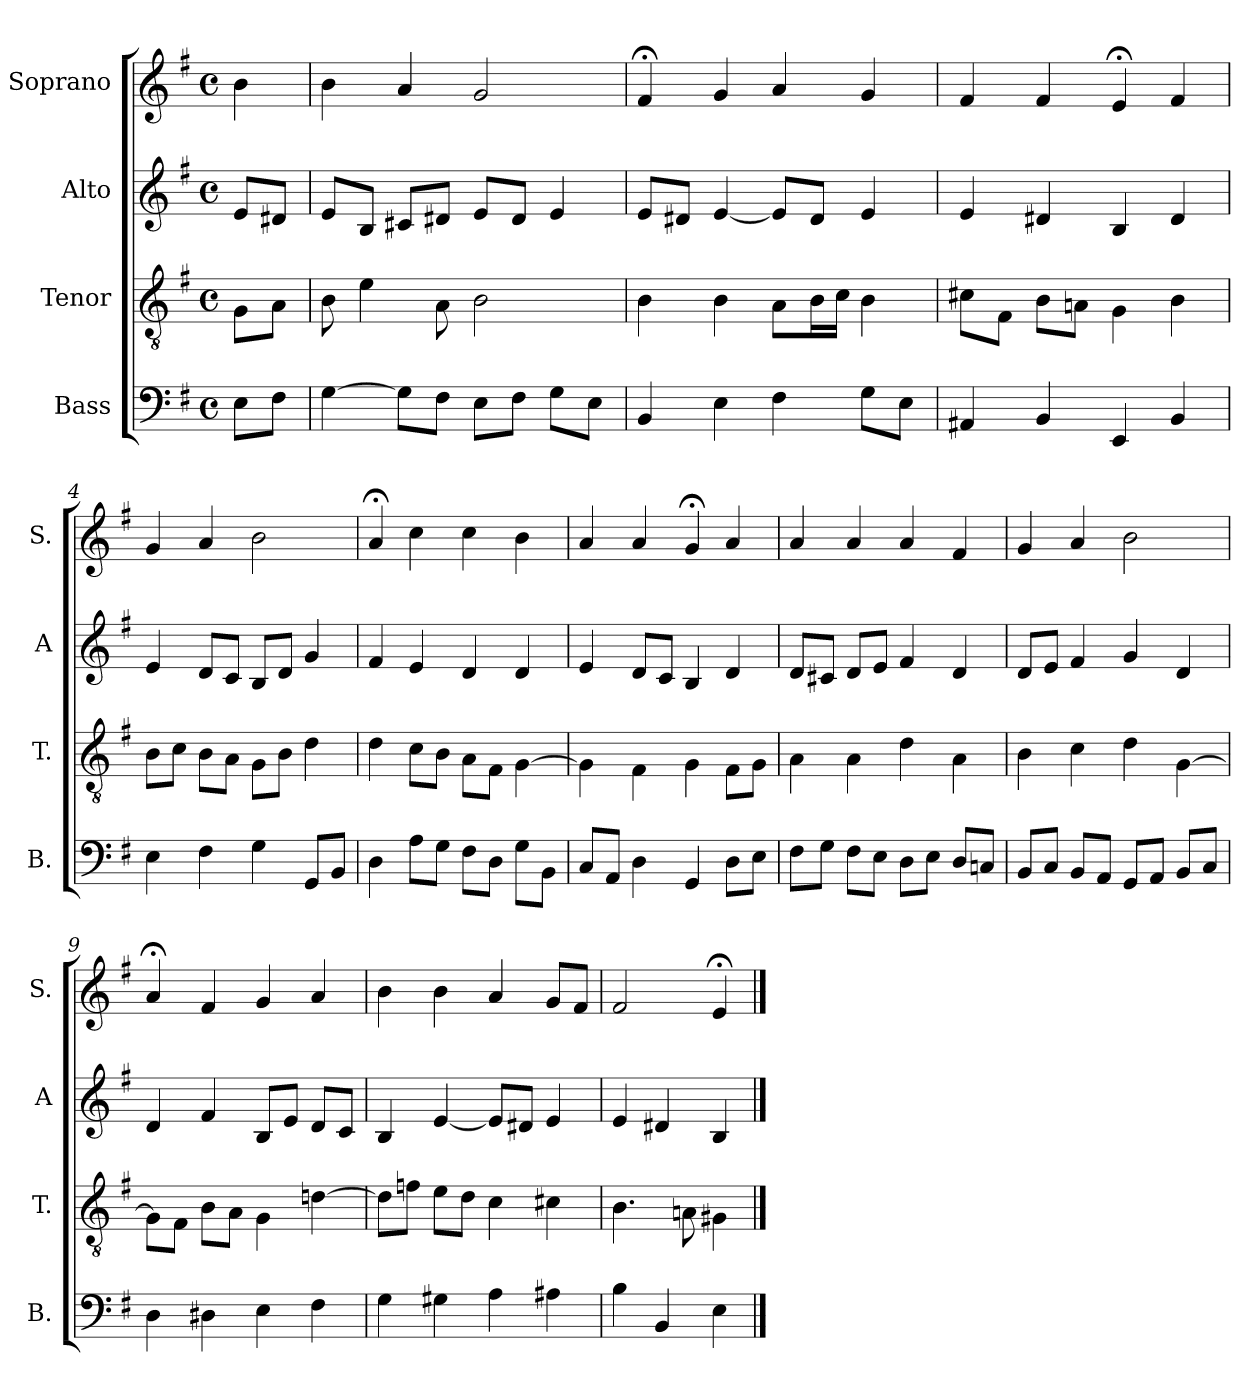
**kern	**kern	**kern	**kern
*part4	*part3	*part2	*part1
*staff4	*staff3	*staff2	*staff1
*I"Bass	*I"Tenor	*I"Alto	*I"Soprano
*I'B.	*I'T.	*I'A	*I'S.
*clefF4	*clefGv2	*clefG2	*clefG2
*k[f#]	*k[f#]	*k[f#]	*k[f#]
*e:	*e:	*e:	*e:
*M4/4	*M4/4	*M4/4	*M4/4
*met(c)	*met(c)	*met(c)	*met(c)
=	=	=	=
8E\L	8G\L	8e/L	4b\
8F#\J	8A\J	8d#X/J	.
=1	=1	=1	=1
[4G\	8B\	8e/L	4b\
.	4e\	8B/J	.
8G\L]	.	8c#X/L	4a/
8F#\J	8A\	8d#X/J	.
8E\L	2B\	8e/L	2g/
8F#\J	.	8d#/J	.
8G\L	.	4e/	.
8E\J	.	.	.
=2	=2	=2	=2
4BB/	4B\	8e/L	4f#;</
.	.	8d#X/J	.
4E\	4B\	[4e/	4g/
4F#\	8A\L	8e/L]	4a/
.	16B\L	8d#/J	.
.	16c\JJ	.	.
8G\L	4B\	4e/	4g/
8E\J	.	.	.
=3	=3	=3	=3
4AA#X/	8c#X\L	4e/	4f#/
.	8F#\J	.	.
4BB/	8B\L	4d#X/	4f#/
.	8An\J	.	.
4EE/	4G\	4B/	4e;</
4BB/	4B\	4d#/	4f#/
!!LO:LB:g=z
=4	=4	=4	=4
4E\	8B\L	4e/	4g/
.	8c\J	.	.
4F#\	8B\L	8d/L	4a/
.	8A\J	8c/J	.
4G\	8G\L	8B/L	2b\
.	8B\J	8d/J	.
8GG/L	4d\	4g/	.
8BB/J	.	.	.
=5	=5	=5	=5
4D\	4d\	4f#/	4a;</
8A\L	8c\L	4e/	4cc\
8G\J	8B\J	.	.
8F#\L	8A\L	4d/	4cc\
8D\J	8F#\J	.	.
8G\L	[4G\	4d/	4b\
8BB\J	.	.	.
=6	=6	=6	=6
8C/L	4G\]	4e/	4a/
8AA/J	.	.	.
4D\	4F#\	8d/L	4a/
.	.	8c/J	.
4GG/	4G\	4B/	4g;</
8D\L	8F#\L	4d/	4a/
8E\J	8G\J	.	.
=7	=7	=7	=7
8F#\L	4A\	8d/L	4a/
8G\J	.	8c#X/J	.
8F#\L	4A\	8d/L	4a/
8E\J	.	8e/J	.
8D\L	4d\	4f#/	4a/
8E\J	.	.	.
8D/L	4A\	4d/	4f#/
8Cn/J	.	.	.
!!LO:LB:g=z
=8	=8	=8	=8
8BB/L	4B\	8d/L	4g/
8C/J	.	8e/J	.
8BB/L	4c\	4f#/	4a/
8AA/J	.	.	.
8GG/L	4d\	4g/	2b\
8AA/J	.	.	.
8BB/L	[4G\	4d/	.
8C/J	.	.	.
=9	=9	=9	=9
4D\	8G\L]	4d/	4a;</
.	8F#\J	.	.
4D#X\	8B\L	4f#/	4f#/
.	8A\J	.	.
4E\	4G\	8B/L	4g/
.	.	8e/J	.
4F#\	[4dn\	8d/L	4a/
.	.	8c/J	.
=10	=10	=10	=10
4G\	8d\L]	4B/	4b\
.	8fn\J	.	.
4G#X\	8e\L	[4e/	4b\
.	8d\J	.	.
4A\	4c\	8e/L]	4a/
.	.	8d#X/J	.
4A#X\	4c#X\	4e/	8g/L
.	.	.	8f#/J
=11	=11	=11	=11
4B\	4.B\	4e/	2f#/
4BB/	.	4d#X/	.
.	8An\	.	.
4E\	4G#X\	4B/	4e;</
==	==	==	==
*-	*-	*-	*-
